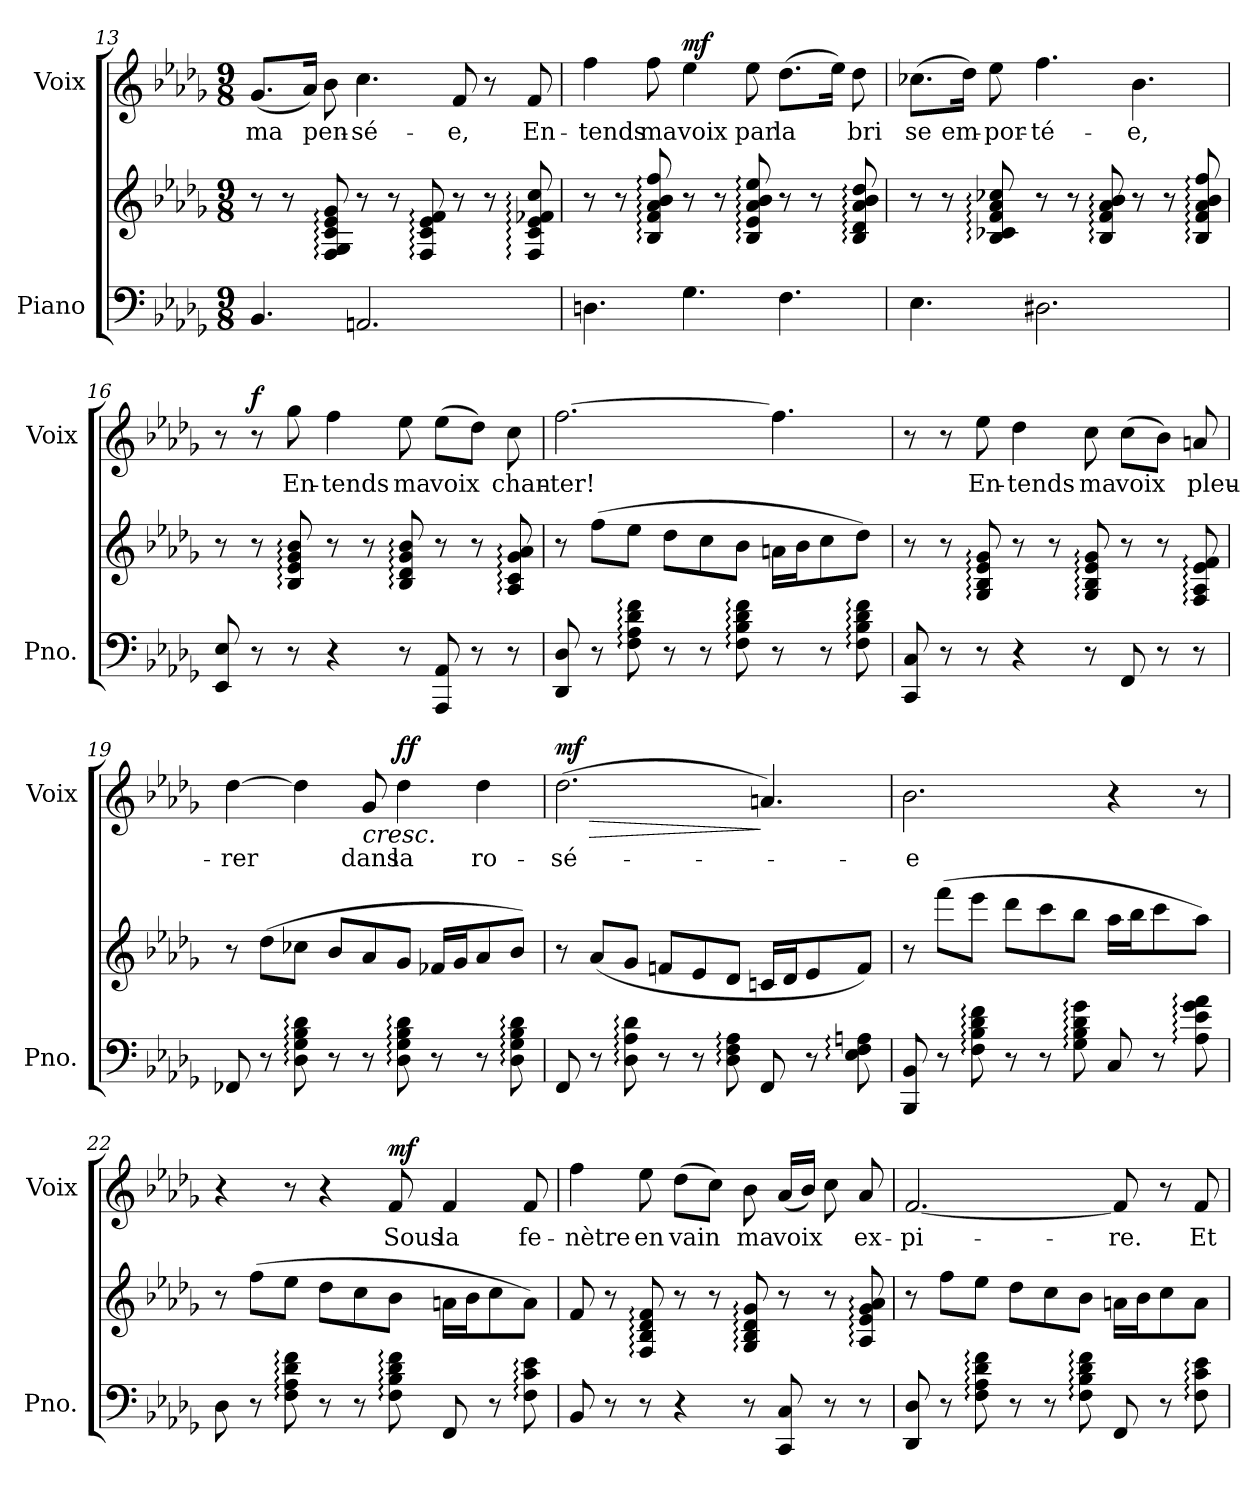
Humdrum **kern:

**kern	**kern	**kern	**text	**dynam
*part2	*part2	*part1	*part1	*part1
*staff3	*staff2	*staff1	*staff1	*staff1
*I"Piano	*	*I"Voix	*	*
*I'Pno.	*	*I'Voix	*	*
!!LO:LB:g=z
*clefF4	*clefG2	*clefG2	*	*
*k[b-e-a-d-g-]	*k[b-e-a-d-g-]	*k[b-e-a-d-g-]	*	*
*M9/8	*M9/8	*M9/8	*	*
=13	=13	=13	=13	=13
4.BB-/	8r	(8.g-/L	ma	.
.	8r	.	.	.
.	.	16a-/Jk)	.	.
.	8F/: 8G-/: 8c/: 8e-/: 8g-/:	8b-\	pen-	.
2.AAn/	8r	4.cc\	-sé-	.
.	8r	.	.	.
.	8F/: 8c/: 8e-/: 8f/:	.	.	.
.	8r	8f/	-e,	.
.	8r	8r	.	.
.	8F/: 8c/: 8e-/: 8f-X/: 8cc/:	8f/	En-	.
=14	=14	=14	=14	=14
!	!	!	!	!LO:DY:a
4.Dn\	8r	4ff\	-tends	other-dynamics
.	8r	.	.	.
.	8B-/: 8f/: 8a-/: 8b-/: 8ff/:	8ff\	ma	.
!	!	!	!	!LO:DY:a
4.G-\	8r	4ee-\	voix	mf
.	8r	.	.	.
.	8B-/: 8e-/: 8a-/: 8b-/: 8ee-/:	8ee-\	par	.
4.F\	8r	(8.dd-\L	la	.
.	8r	.	.	.
.	.	16ee-\Jk)	.	.
.	8B-/: 8d-/: 8a-/: 8b-/: 8dd-/:	8dd-\	bri	.
!!LO:PB:g=z
=15	=15	=15	=15	=15
4.E-\	8r	(8.cc-X\L	se	.
.	8r	.	.	.
.	.	16dd-\Jk)	em-	.
.	8B-/: 8c-X/: 8f/: 8a-/: 8cc-X/:	8ee-\	-por-	.
2.D#X\	8r	4.ff\	-té-	.
.	8r	.	.	.
.	8B-/: 8f/: 8a-/: 8b-/:	.	.	.
.	8r	4.b-\	-e,	.
.	8r	.	.	.
.	8B-/: 8f/: 8a-/: 8b-/: 8ff/:	.	.	.
=16	=16	=16	=16	=16
8EE-/ 8E-/	8r	8r	.	.
!	!	!	!	!LO:DY:a
8r	8r	8r	.	f
8r	8B-/: 8e-/: 8g-/: 8b-/:	8gg-\	En-	.
4r	8r	4ff\	-tends	.
.	8r	.	.	.
8r	8B-/: 8d-/: 8g-/: 8b-/:	8ee-\	ma	.
8AAA-/ 8AA-/	8r	(8ee-\L	voix	.
8r	8r	8dd-\J)	.	.
8r	8A-/: 8c/: 8g-/: 8a-/:	8cc\	chan-	.
!!LO:LB:g=z
=17	=17	=17	=17	=17
8DD-/ 8D-/	8r	[2.ff\	-ter!	.
8r	(8ff\L	.	.	.
8F\: 8A-\: 8d-\: 8f\:	8ee-\J	.	.	.
8r	8dd-\L	.	.	.
8r	8cc\	.	.	.
8F\: 8B-\: 8d-\: 8f\:	8b-\J	.	.	.
8r	16an\LL	4.ff\]	.	.
.	16b-\J	.	.	.
8r	8cc\	.	.	.
8F\: 8B-\: 8d-\: 8f\:	8dd-\J)	.	.	.
=18	=18	=18	=18	=18
8CC/ 8C/	8r	8r	.	.
8r	8r	8r	.	.
8r	8G-/: 8B-/: 8e-/: 8g-/:	8ee-\	En-	.
4r	8r	4dd-\	-tends	.
.	8r	.	.	.
8r	8G-/: 8B-/: 8e-/: 8g-/:	8cc\	ma	.
8FF/	8r	(8cc\L	voix	.
8r	8r	8b-\J)	.	.
8r	8F/: 8A-/: 8e-/: 8f/:	8an/	pleu-	.
!!LO:LB:g=z
=19	=19	=19	=19	=19
8FF-X/	8r	[4dd-\	-rer	.
8r	(8dd-\L	.	.	.
8D-\: 8G-\: 8B-\: 8d-\:	8cc-X\J	4dd-\]	.	.
8r	8b-/L	.	.	.
!	!	!	!	!LO:HP:b
8r	8a-/	8g-/	dans	<
!	!	!	!	!LO:DY:a
8D-\: 8G-\: 8B-\: 8d-\:	8g-/J	4dd-\	la	ff
8r	16f-X/LL	.	.	.
.	16g-/J	.	.	.
8r	8a-/	4dd-\	ro-	[
8D-\: 8G-\: 8B-\: 8d-\:	8b-/J)	.	.	.
=20	=20	=20	=20	=20
!	!	!	!	!LO:HP:b
!	!	!	!	!LO:DY:n=1:a
8FF/	8r	(2.dd-\	-sé-	> mf
8r	(8a-/L	.	.	.
8D-\: 8A-\: 8d-\:	8g-/J	.	.	.
8r	8fn/L	.	.	.
8r	8e-/	.	.	.
8D-\: 8F\: 8A-\:	8d-/J	.	.	.
8FF/	16cn/LL	4.an/)	.	]
.	16d-/J	.	.	.
8r	8e-/	.	.	.
8E-\: 8F\: 8An\:	8f/J)	.	.	.
!!LO:LB:g=z
=21	=21	=21	=21	=21
8BBB-/ 8BB-/	8r	2.b-\	-e	.
8r	(8fff\L	.	.	.
8F\: 8B-\: 8d-\: 8f\:	8eee-\J	.	.	.
8r	8ddd-\L	.	.	.
8r	8ccc\	.	.	.
8G-\: 8B-\: 8d-\: 8g-\:	8bb-\J	.	.	.
8C/	16aa-\LL	4r	.	.
.	16bb-\J	.	.	.
8r	8ccc\	.	.	.
8A-\: 8e-\: 8g-\: 8a-\:	8aa-\J)	8r	.	.
=22	=22	=22	=22	=22
8D-\	8r	4r	.	.
8r	(8ff\L	.	.	.
8F\: 8A-\: 8d-\: 8f\:	8ee-\J	8r	.	.
8r	8dd-\L	4r	.	.
8r	8cc\	.	.	.
!	!	!	!	!LO:DY:a
8F\: 8B-\: 8d-\: 8f\:	8b-\J	8f/	Sous	mf
8FF/	16an\LL	4f/	la	.
.	16b-\J	.	.	.
8r	8cc\	.	.	.
8F\: 8c\: 8e-\:	8a\J)	8f/	fe-	.
!!LO:PB:g=z
=23	=23	=23	=23	=23
8BB-/	8f/	4ff\	-nètre	.
8r	8r	.	.	.
8r	8F/: 8B-/: 8d-/: 8f/:	8ee-\	en	.
4r	8r	(8dd-\L	vain	.
.	8r	8cc\J)	.	.
8r	8G-/: 8B-/: 8d-/: 8g-/:	8b-\	ma	.
8CC/ 8C/	8r	(16a-/LL	voix	.
.	.	16b-/JJ)	.	.
8r	8r	8cc\	.	.
8r	8A-/: 8e-/: 8g-/: 8a-/:	8a-/	ex-	.
=24	=24	=24	=24	=24
8DD-/ 8D-/	8r	[2.f/	-pi-	.
8r	8ff\L	.	.	.
8F\: 8A-\: 8d-\: 8f\:	8ee-\J	.	.	.
8r	8dd-\L	.	.	.
8r	8cc\	.	.	.
8F\: 8B-\: 8d-\: 8f\:	8b-\J	.	.	.
8FF/	16an\LL	8f/]	-re.	.
.	16b-\J	.	.	.
8r	8cc\	8r	.	.
8F\: 8c\: 8e-\:	8a\J	8f/	Et	.
=	=	=	=	=
*-	*-	*-	*-	*-
